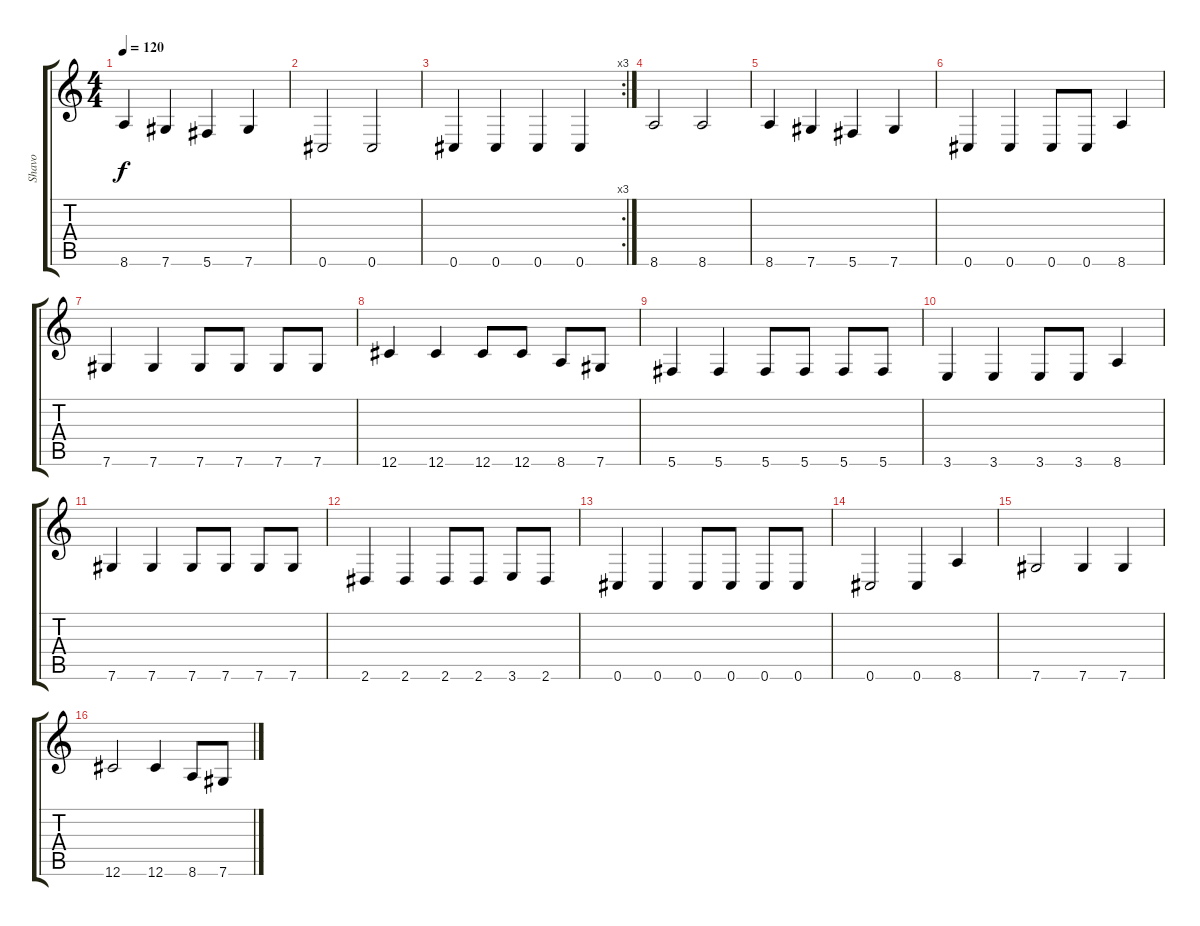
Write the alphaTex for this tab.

\track ("Shavo" "Shavo") {instrument electricbasspick}
\staff {score tabs}
\tuning (Eb4 Bb3 Gb3 Db3 Ab2 Db2) {hide}
\ts (4 4)
\tempo 120
\clef g2
\ks c
8.6.4{dy f} 7.6.4 5.6.4 7.6.4 |
0.6.2 0.6.2 |
\rc 3
0.6.4 0.6.4 0.6.4 0.6.4 |
8.6.2 8.6.2 |
8.6.4 7.6.4 5.6.4 7.6.4 |
0.6.4 0.6.4 0.6.8 0.6.8 8.6.4 |
7.6.4 7.6.4 7.6.8 7.6.8 7.6.8 7.6.8 |
12.6.4 12.6.4 12.6.8 12.6.8 8.6.8 7.6.8 |
5.6.4 5.6.4 5.6.8 5.6.8 5.6.8 5.6.8 |
3.6.4 3.6.4 3.6.8 3.6.8 8.6.4 |
7.6.4 7.6.4 7.6.8 7.6.8 7.6.8 7.6.8 |
2.6.4 2.6.4 2.6.8 2.6.8 3.6.8 2.6.8 |
0.6.4 0.6.4 0.6.8 0.6.8 0.6.8 0.6.8 |
0.6.2 0.6.4 8.6.4 |
7.6.2 7.6.4 7.6.4 |
12.6.2 12.6.4 8.6.8 7.6.8
